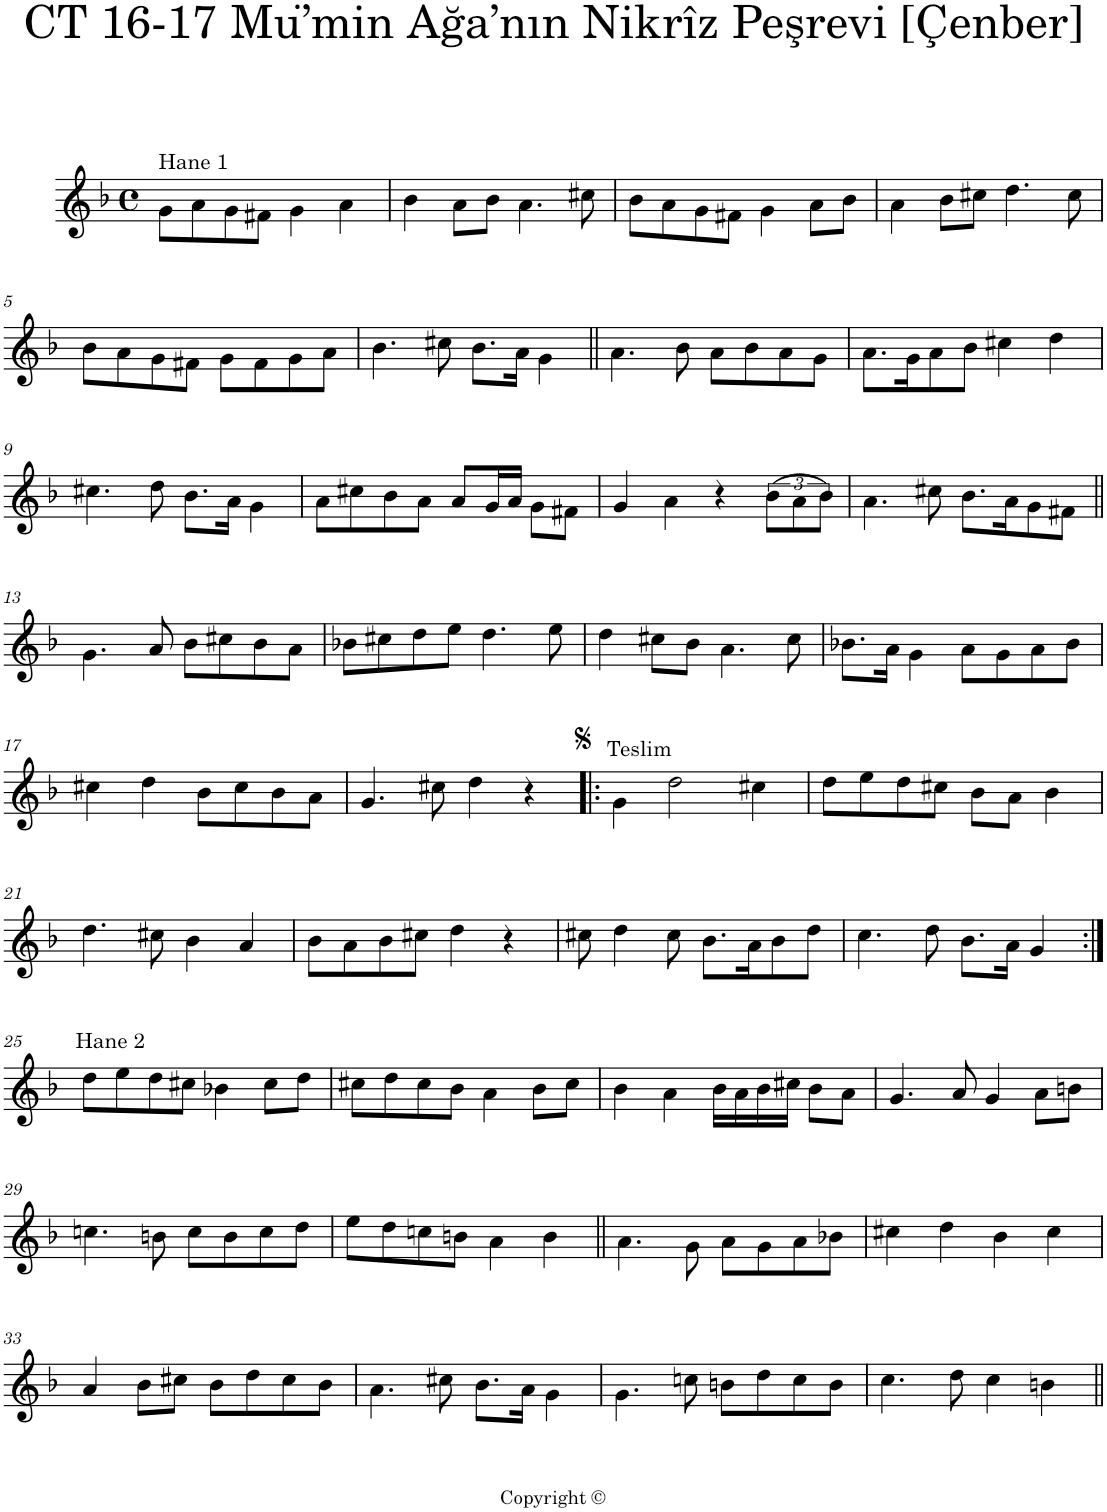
**kern
*part1
*staff1
*I"Piano
*I'Pno
*clefG2
*k[b-]
*F:
*M4/4
*met(c)
=1
!LO:TX:a:t=Hane 1
8g\L
8a\
8g\
8f#X\J
4g\
4a\
=2
4b-\
8a\L
8b-\J
4.a\
8cc#X\
=3
8b-\L
8a\
8g\
8f#X\J
4g\
8a\L
8b-\J
=4
4a\
8b-\L
8cc#X\J
4.dd\
8cc#\
!!LO:LB:g=z
=5
8b-\L
8a\
8g\
8f#X\J
8g\L
8f#\
8g\
8a\J
=6
4.b-\
8cc#X\
8.b-\L
16a\Jk
4g\
=7||
4.a\
8b-\
8a\L
8b-\
8a\
8g\J
=8
8.a\L
16g\K
8a\
8b-\J
4cc#X\
4dd\
!!LO:LB:g=z
=9
4.cc#X\
8dd\
8.b-\L
16a\Jk
4g\
=10
8a\L
8cc#X\
8b-\
8a\J
8a/L
16g/L
16a/JJ
8g\L
8f#X\J
=11
4g/
4a\
4r
(12b-\L
12a\
12b-\J)
=12
4.a\
8cc#X\
8.b-\L
16a\K
8g\
8f#X\J
!!LO:LB:g=z
=13||
4.g\
8a/
8b-\L
8cc#X\
8b-\
8a\J
=14
8b-X\L
8cc#X\
8dd\
8ee\J
4.dd\
8ee\
=15
4dd\
8cc#X\L
8b-\J
4.a\
8cc#\
=16
8.b-X\L
16a\Jk
4g\
8a\L
8g\
8a\
8b-\J
!!LO:LB:g=z
=17
4cc#X\
4dd\
8b-\L
8cc#\
8b-\
8a\J
=18
4.g/
8cc#X\
4dd\
4r
=19!|:
!LO:TX:a:t=Teslim
4g\
2dd\
4cc#X\
=20
8dd\L
8ee\
8dd\
8cc#X\J
8b-\L
8a\J
4b-\
!!LO:LB:g=z
=21
4.dd\
8cc#X\
4b-\
4a/
=22
8b-\L
8a\
8b-\
8cc#X\J
4dd\
4r
=23
8cc#X\
4dd\
8cc#\
8.b-\L
16a\K
8b-\
8dd\J
=24
4.cc\
8dd\
8.b-\L
16a\Jk
4g/
!!LO:LB:g=z
=25:|!
!LO:TX:a:t=Hane 2
8dd\L
8ee\
8dd\
8cc#X\J
4b-X\
8cc#\L
8dd\J
=26
8cc#X\L
8dd\
8cc#\
8b-\J
4a\
8b-\L
8cc#\J
=27
4b-\
4a\
16b-\LL
16a\
16b-\
16cc#X\JJ
8b-\L
8a\J
=28
4.g/
8a/
4g/
8a\L
8bn\J
!!LO:LB:g=z
=29
4.ccn\
8bn\
8cc\L
8b\
8cc\
8dd\J
=30
8ee\L
8dd\
8ccn\
8bn\J
4a\
4b\
=31||
4.a\
8g\
8a\L
8g\
8a\
8b-X\J
=32
4cc#X\
4dd\
4b-\
4cc#\
!!LO:LB:g=z
=33
4a/
8b-\L
8cc#X\J
8b-\L
8dd\
8cc#\
8b-\J
=34
4.a\
8cc#X\
8.b-\L
16a\Jk
4g\
=35
4.g\
8ccn\
8bn\L
8dd\
8cc\
8b\J
=36
4.cc\
8dd\
4cc\
4bn\
=||
*-
